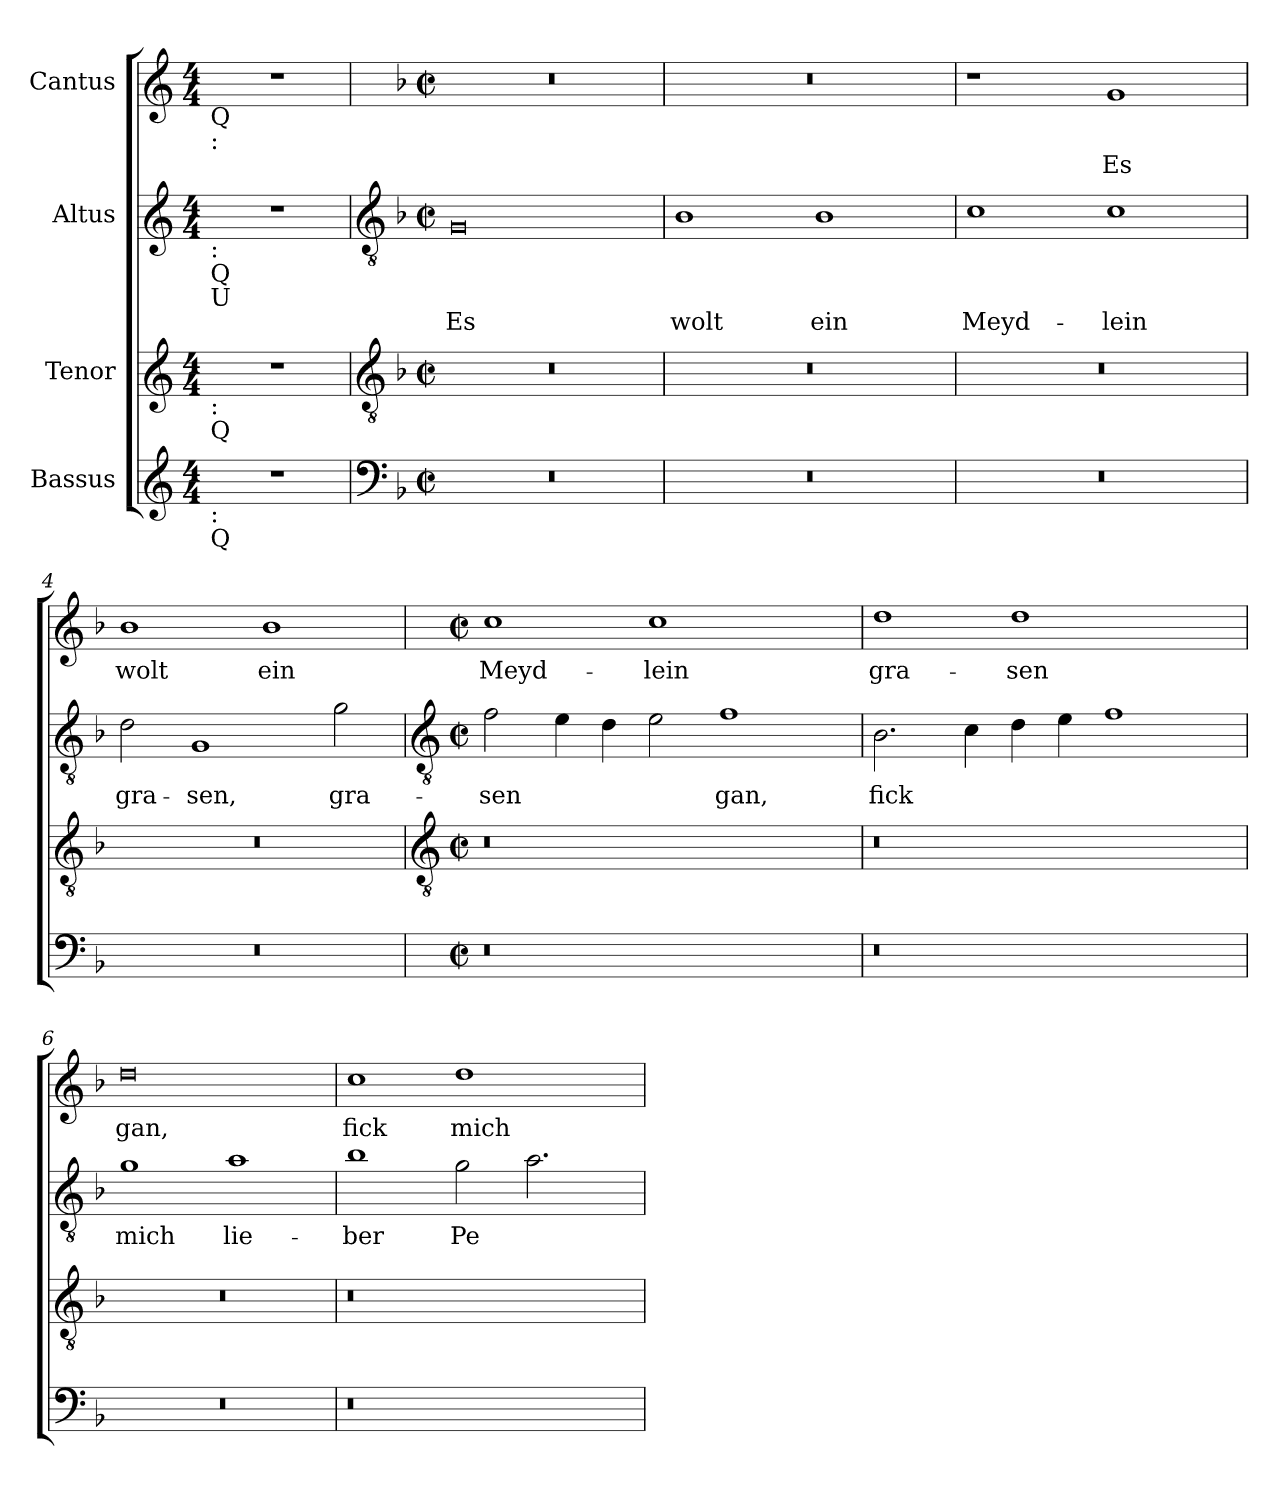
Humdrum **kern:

**kern	**kern	**kern	**text	**kern	**text
*part4	*part3	*part2	*part2	*part1	*part1
*staff4	*staff3	*staff2	*staff2	*staff1	*staff1
*I"Bassus	*I"Tenor	*I"Altus	*	*I"Cantus	*
*clefG2	*clefG2	*clefG2	*	*clefG2	*
*k[]	*k[]	*k[]	*	*k[]	*
*C:	*C:	*C:	*	*C:	*
*M4/4	*M4/4	*M4/4	*	*M4/4	*
=	=	=	=	=	=
!	!	!	!	!LO:TX:b:t=Q	!
!	!	!	!	!LO:TX:b:t=&colon;	!
!	!	!LO:TX:b:t=&colon;	!	!	!
!	!	!LO:TX:b:t=Q	!	!	!
!	!	!LO:TX:b:t=U	!	!	!
!	!LO:TX:b:t=&colon;	!	!	!	!
!	!LO:TX:b:t=Q	!	!	!	!
!LO:TX:b:t=&colon;	!	!	!	!	!
!LO:TX:b:t=Q	!	!	!	!	!
1r	1r	1r	.	1r	.
!!LO:LB:g=z
=1	=1	=1	=1	=1	=1
*clefF4	*clefGv2	*clefGv2	*	*	*
*k[b-]	*k[b-]	*k[b-]	*	*k[b-]	*
*F:	*F:	*F:	*	*F:	*
*M4/2	*M4/2	*M4/2	*	*M4/2	*
*met(c|)	*met(c|)	*met(c|)	*	*met(c|)	*
!	!	!	!LO:LY:b	!	!
0r	0r	0G	Es	0r	.
=2	=2	=2	=2	=2	=2
!	!	!	!LO:LY:b	!	!
0r	0r	1B-	wolt	0r	.
!	!	!	!LO:LY:b	!	!
.	.	1B-	ein	.	.
=3	=3	=3	=3	=3	=3
!	!	!	!LO:LY:b	!	!
0r	0r	1c	Meyd-	1r	.
!	!	!	!LO:LY:b	!	!LO:LY:b
.	.	1c	-lein	1g	Es
=4	=4	=4	=4	=4	=4
!	!	!	!LO:LY:b	!	!LO:LY:b
0r	0r	2d	gra-	1b-	wolt
!	!	!	!LO:LY:b	!	!
.	.	1G	-sen,	.	.
!	!	!	!	!	!LO:LY:b
.	.	.	.	1b-	ein
!	!	!	!LO:LY:b	!	!
.	.	2g	gra-	.	.
!!LO:LB:g=z
=5	=5	=5	=5	=5	=5
*	*clefGv2	*clefGv2	*	*	*
*M4/2	*M4/2	*M4/2	*	*M4/2	*
*met(c|)	*met(c|)	*met(c|)	*	*met(c|)	*
!	!	!	!LO:LY:b	!	!LO:LY:b
0r	0r	2f	-sen	1cc	Meyd-
.	.	4e	.	.	.
.	.	4d	.	.	.
!	!	!	!	!	!LO:LY:b
.	.	2e	.	1cc	-lein
!	!	!	!LO:LY:b	!	!
.	.	1f	gan,	.	.
2ryy	2ryy	.	.	2ryy	.
=5A	=5A	=5A	=5A	=5A	=5A
!	!	!	!LO:LY:b	!	!LO:LY:b
0r	0r	2.B-	fick	1dd	gra-
.	.	4c	.	.	.
!	!	!	!	!	!LO:LY:b
.	.	4d	.	1dd	-sen
.	.	4e	.	.	.
.	.	1f	.	.	.
2ryy	2ryy	.	.	2ryy	.
=6A	=6A	=6A	=6A	=6A	=6A
!	!	!	!LO:LY:b	!	!LO:LY:b
0r	0r	1g	mich	0dd	gan,
!	!	!	!LO:LY:b	!	!
.	.	1a	lie-	.	.
=7A	=7A	=7A	=7A	=7A	=7A
!	!	!	!LO:LY:b	!	!LO:LY:b
0r	0r	1b-	-ber	1cc	fick
!	!	!	!LO:LY:b	!	!LO:LY:b
.	.	2g	Pe	1dd	mich
.	.	2.a	.	.	.
4ryy	4ryy	.	.	4ryy	.
=	=	=	=	=	=
*-	*-	*-	*-	*-	*-
